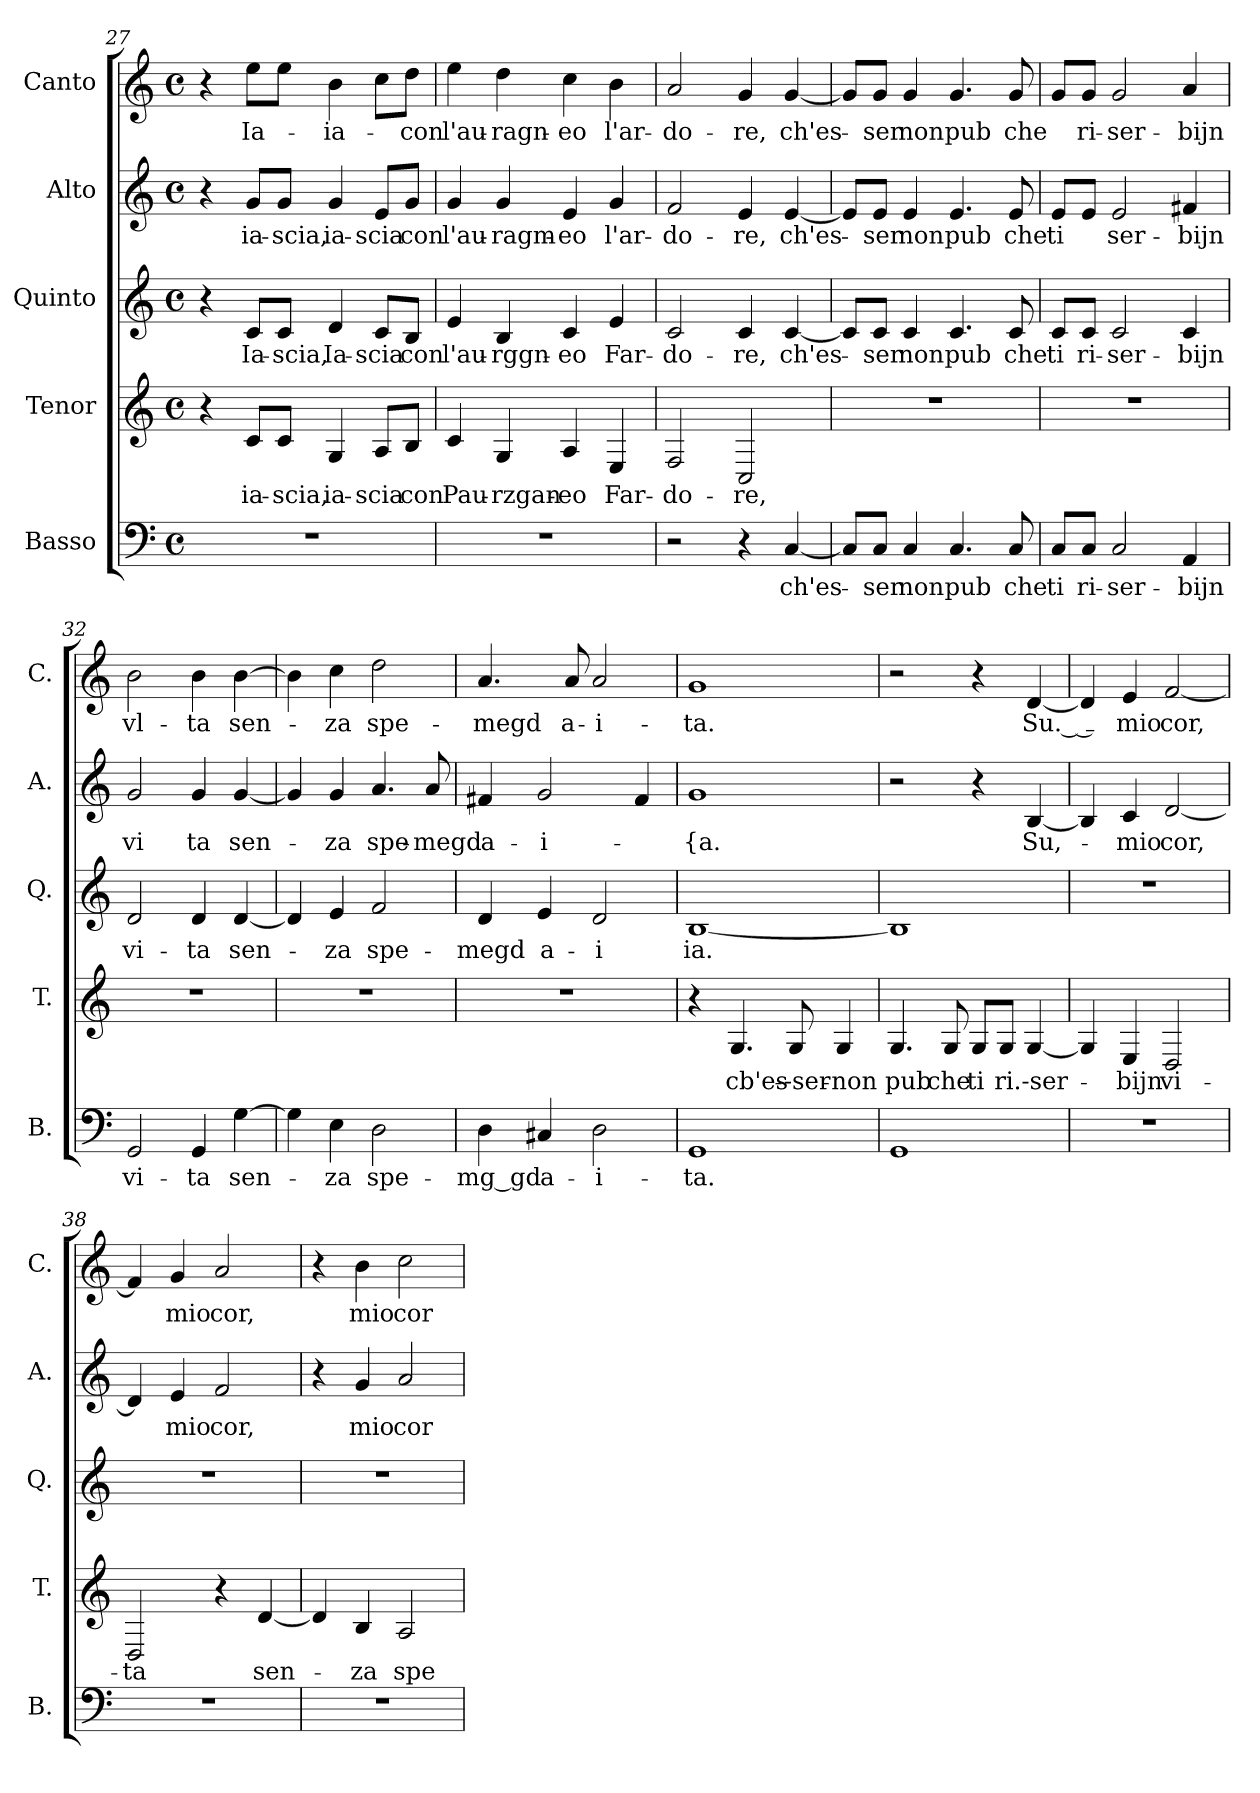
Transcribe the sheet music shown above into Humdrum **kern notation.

**kern	**text	**kern	**text	**kern	**text	**kern	**text	**kern	**text
*part5	*part5	*part4	*part4	*part3	*part3	*part2	*part2	*part1	*part1
*staff5	*staff5	*staff4	*staff4	*staff3	*staff3	*staff2	*staff2	*staff1	*staff1
*I"Basso	*	*I"Tenor	*	*I"Quinto	*	*I"Alto	*	*I"Canto	*
*I'B.	*	*I'T.	*	*I'Q.	*	*I'A.	*	*I'C.	*
!!LO:PB:g=z
*clefF4	*	*clefG2	*	*clefG2	*	*clefG2	*	*clefG2	*
*k[]	*	*k[]	*	*k[]	*	*k[]	*	*k[]	*
*M4/4	*	*M4/4	*	*M4/4	*	*M4/4	*	*M4/4	*
*met(c)	*	*met(c)	*	*met(c)	*	*met(c)	*	*met(c)	*
=27	=27	=27	=27	=27	=27	=27	=27	=27	=27
1r	.	4r	.	4r	.	4r	.	4r	.
!	!	!	!LO:LY:b	!	!LO:LY:b	!	!LO:LY:b	!	!LO:LY:b
.	.	8c/L	-ia-	8c/L	-Ia--	8g/L	-ia-	8ee\L	-Ia--
!	!	!	!LO:LY:b	!	!LO:LY:b	!	!LO:LY:b	!	!
.	.	8c/J	-scia,	8c/J	-scia,	8g/J	-scia,	8ee\J	.
!	!	!	!LO:LY:b	!	!LO:LY:b	!	!LO:LY:b	!	!LO:LY:b
.	.	4G/	-ia-	4d/	-Ia-	4g/	-ia-	4b\	-ia-
!	!	!	!LO:LY:b	!	!LO:LY:b	!	!LO:LY:b	!	!
.	.	8A/L	-scia	8c/L	-scia	8e/L	-scia	8cc\L	.
!	!	!	!LO:LY:b	!	!LO:LY:b	!	!LO:LY:b	!	!LO:LY:b
.	.	8B/J	-con	8B/J	-con	8g/J	-con	8dd\J	-con
=28	=28	=28	=28	=28	=28	=28	=28	=28	=28
!	!	!	!LO:LY:b	!	!LO:LY:b	!	!LO:LY:b	!	!LO:LY:b
1r	.	4c/	-Pau-	4e/	-l'au-	4g/	-l'au-	4ee\	-l'au-
!	!	!	!LO:LY:b	!	!LO:LY:b	!	!LO:LY:b	!	!LO:LY:b
.	.	4G/	-rzgan-	4B/	-rggn-	4g/	-ragm-	4dd\	-ragn-
!	!	!	!LO:LY:b	!	!LO:LY:b	!	!LO:LY:b	!	!LO:LY:b
.	.	4A/	-eo	4c/	-eo	4e/	-eo	4cc\	-eo
!	!	!	!LO:LY:b	!	!LO:LY:b	!	!LO:LY:b	!	!LO:LY:b
.	.	4E/	-Far-	4e/	-Far-	4g/	-l'ar-	4b\	-l'ar-
=29	=29	=29	=29	=29	=29	=29	=29	=29	=29
!	!	!	!LO:LY:b	!	!LO:LY:b	!	!LO:LY:b	!	!LO:LY:b
2r	.	2F/	-do-	2c/	-do-	2f/	-do-	2a/	-do-
!	!	!	!LO:LY:b	!	!LO:LY:b	!	!LO:LY:b	!	!LO:LY:b
4r	.	2C/	-re,	4c/	-re,	4e/	-re,	4g/	-re,
!	!LO:LY:b	!	!	!	!LO:LY:b	!	!LO:LY:b	!	!LO:LY:b
[4C/	-ch'es-	.	.	[4c/	-ch'es-	[4e/	-ch'es-	[4g/	-ch'es-
=30	=30	=30	=30	=30	=30	=30	=30	=30	=30
8C/L]	.	1r	.	8c/L]	.	8e/L]	.	8g/L]	.
!	!LO:LY:b	!	!	!	!LO:LY:b	!	!LO:LY:b	!	!LO:LY:b
8C/J	-ser	.	.	8c/J	-ser	8e/J	-ser	8g/J	-ser
!	!LO:LY:b	!	!	!	!LO:LY:b	!	!LO:LY:b	!	!LO:LY:b
4C/	-non	.	.	4c/	-non	4e/	-non	4g/	-non
!	!LO:LY:b	!	!	!	!LO:LY:b	!	!LO:LY:b	!	!LO:LY:b
4.C/	-pub	.	.	4.c/	-pub	4.e/	-pub	4.g/	-pub
!	!LO:LY:b	!	!	!	!LO:LY:b	!	!LO:LY:b	!	!LO:LY:b
8C/	-che	.	.	8c/	-che	8e/	-che	8g/	-che
=31	=31	=31	=31	=31	=31	=31	=31	=31	=31
!	!LO:LY:b	!	!	!	!LO:LY:b	!	!LO:LY:b	!	!
8C/L	-ti	1r	.	8c/L	-ti	8e/L	-ti	8g/L	.
!	!LO:LY:b	!	!	!	!LO:LY:b	!	!	!	!LO:LY:b
8C/J	-ri-	.	.	8c/J	-ri-	8e/J	.	8g/J	-ri-
!	!LO:LY:b	!	!	!	!LO:LY:b	!	!LO:LY:b	!	!LO:LY:b
2C/	-ser-	.	.	2c/	-ser-	2e/	-ser-	2g/	-ser-
!	!LO:LY:b	!	!	!	!LO:LY:b	!	!LO:LY:b	!	!LO:LY:b
4AA/	-bijn	.	.	4c/	-bijn	4f#X/	-bijn	4a/	-bijn
=32	=32	=32	=32	=32	=32	=32	=32	=32	=32
!	!LO:LY:b	!	!	!	!LO:LY:b	!	!LO:LY:b	!	!LO:LY:b
2GG/	-vi-	1r	.	2d/	-vi-	2g/	-vi	2b\	-vl-
!	!LO:LY:b	!	!	!	!LO:LY:b	!	!LO:LY:b	!	!LO:LY:b
4GG/	-ta	.	.	4d/	-ta	4g/	-ta	4b\	-ta
!	!LO:LY:b	!	!	!	!LO:LY:b	!	!LO:LY:b	!	!LO:LY:b
[4G\	-sen-	.	.	[4d/	-sen-	[4g/	-sen-	[4b\	-sen-
!!LO:LB:g=z
=33	=33	=33	=33	=33	=33	=33	=33	=33	=33
4G\]	.	1r	.	4d/]	.	4g/]	.	4b\]	.
!	!LO:LY:b	!	!	!	!LO:LY:b	!	!LO:LY:b	!	!LO:LY:b
4E\	-za	.	.	4e/	-za	4g/	-za	4cc\	-za
!	!LO:LY:b	!	!	!	!LO:LY:b	!	!LO:LY:b	!	!LO:LY:b
2D\	-spe-	.	.	2f/	-spe-	4.a/	-spe-	2dd\	-spe-
!	!	!	!	!	!	!	!LO:LY:b	!	!
.	.	.	.	.	.	8a/	-megd	.	.
=34	=34	=34	=34	=34	=34	=34	=34	=34	=34
!	!LO:LY:b	!	!	!	!LO:LY:b	!	!LO:LY:b	!	!LO:LY:b
4D\	-mg_gd	1r	.	4d/	-megd	4f#X/	-a-	4.a/	-megd
!	!LO:LY:b	!	!	!	!LO:LY:b	!	!LO:LY:b	!	!
4C#X/	-a-	.	.	4e/	-a-	2g/	-i-	.	.
!	!	!	!	!	!	!	!	!	!LO:LY:b
.	.	.	.	.	.	.	.	8a/	-a-
!	!LO:LY:b	!	!	!	!LO:LY:b	!	!	!	!LO:LY:b
2D\	-i-	.	.	2d/	-i	.	.	2a/	-i-
.	.	.	.	.	.	4f#/	.	.	.
=35	=35	=35	=35	=35	=35	=35	=35	=35	=35
!	!LO:LY:b	!	!	!	!LO:LY:b	!	!LO:LY:b	!	!LO:LY:b
1GG	-ta.	4r	.	[1B	-ia.	1g	-{a.	1g	-ta.
!	!	!	!LO:LY:b	!	!	!	!	!	!
.	.	4.G/	-cb'es-	.	.	.	.	.	.
!	!	!	!LO:LY:b	!	!	!	!	!	!
.	.	8G/	--ser-	.	.	.	.	.	.
!	!	!	!LO:LY:b	!	!	!	!	!	!
.	.	4G/	-non	.	.	.	.	.	.
=36	=36	=36	=36	=36	=36	=36	=36	=36	=36
!	!	!	!LO:LY:b	!	!	!	!	!	!
1GG	.	4.G/	-pub	1B]	.	2r	.	2r	.
!	!	!	!LO:LY:b	!	!	!	!	!	!
.	.	8G/	-che	.	.	.	.	.	.
!	!	!	!LO:LY:b	!	!	!	!	!	!
.	.	8G/L	-ti	.	.	4r	.	4r	.
!	!	!	!LO:LY:b	!	!	!	!	!	!
.	.	8G/J	-ri.-ser-	.	.	.	.	.	.
!	!	!	!	!	!	!	!LO:LY:b	!	!LO:LY:b
.	.	[4G/	.	.	.	[4B/	-Su,-	[4d/	-Su.___
=37	=37	=37	=37	=37	=37	=37	=37	=37	=37
1r	.	4G/]	.	1r	.	4B/]	.	4d/]	.
!	!	!	!LO:LY:b	!	!	!	!LO:LY:b	!	!LO:LY:b
.	.	4E/	-bijn	.	.	4c/	-mio	4e/	-mio
!	!	!	!LO:LY:b	!	!	!	!LO:LY:b	!	!LO:LY:b
.	.	2D/	-vi-	.	.	[2d/	-cor,	[2f/	-cor,
=38	=38	=38	=38	=38	=38	=38	=38	=38	=38
!	!	!	!LO:LY:b	!	!	!	!	!	!
1r	.	2D/	-ta	1r	.	4d/]	.	4f/]	.
!	!	!	!	!	!	!	!LO:LY:b	!	!LO:LY:b
.	.	.	.	.	.	4e/	-mio	4g/	-mio
!	!	!	!	!	!	!	!LO:LY:b	!	!LO:LY:b
.	.	4r	.	.	.	2f/	-cor,	2a/	-cor,
!	!	!	!LO:LY:b	!	!	!	!	!	!
.	.	[4d/	-sen-	.	.	.	.	.	.
=39	=39	=39	=39	=39	=39	=39	=39	=39	=39
1r	.	4d/]	.	1r	.	4r	.	4r	.
!	!	!	!LO:LY:b	!	!	!	!LO:LY:b	!	!LO:LY:b
.	.	4B/	-za	.	.	4g/	-mio	4b\	-mio
!	!	!	!LO:LY:b	!	!	!	!LO:LY:b	!	!LO:LY:b
.	.	2A/	-spe-	.	.	2a/	-cor	2cc\	-cor
=	=	=	=	=	=	=	=	=	=
*-	*-	*-	*-	*-	*-	*-	*-	*-	*-
